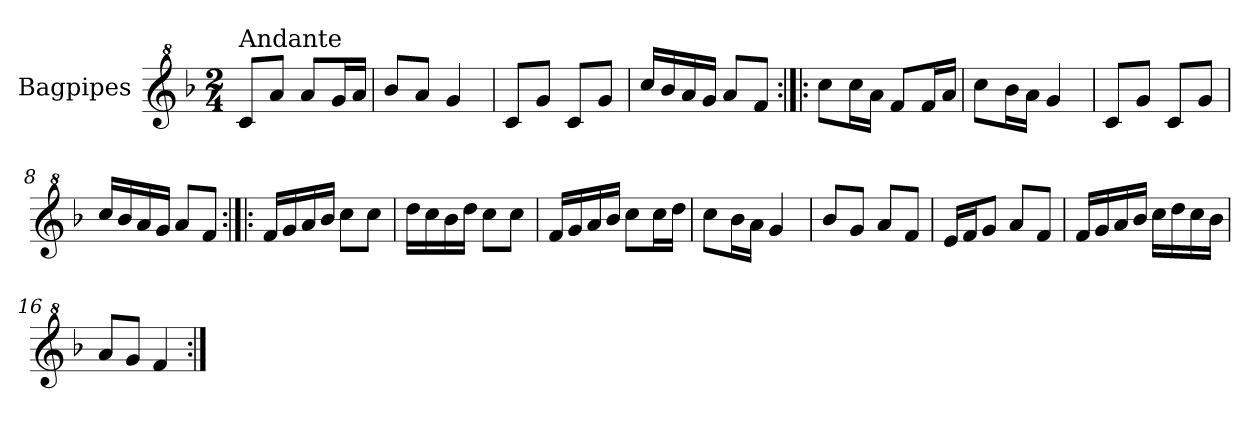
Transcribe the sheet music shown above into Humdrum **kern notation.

**kern
*part1
*staff1
*I"Bagpipes
*I'Bag
*clefG^2
*k[b-]
*F:
*M2/4
=1
!LO:TX:a:t=Andante
8cc/L
8aa/J
8aa/L
16gg/L
16aa/JJ
=2
8bb-/L
8aa/J
4gg/
=3
8cc/L
8gg/J
8cc/L
8gg/J
=4
16ccc/LL
16bb-/
16aa/
16gg/JJ
8aa/L
8ff/J
=5:|!|:
8ccc\L
16ccc\L
16aa\JJ
8ff/L
16ff/L
16aa/JJ
=6
8ccc\L
16bb-\L
16aa\JJ
4gg/
=7
8cc/L
8gg/J
8cc/L
8gg/J
!!LO:LB:g=z
=8
16ccc/LL
16bb-/
16aa/
16gg/JJ
8aa/L
8ff/J
=9:|!|:
16ff/LL
16gg/
16aa/
16bb-/JJ
8ccc\L
8ccc\J
=10
16ddd\LL
16ccc\
16bb-\
16ddd\JJ
8ccc\L
8ccc\J
=11
16ff/LL
16gg/
16aa/
16bb-/JJ
8ccc\L
16ccc\L
16ddd\JJ
=12
8ccc\L
16bb-\L
16aa\JJ
4gg/
=13
8bb-/L
8gg/J
8aa/L
8ff/J
=14
16ee/LL
16ff/J
8gg/J
8aa/L
8ff/J
!!LO:LB:g=z
=15
16ff/LL
16gg/
16aa/
16bb-/JJ
16ccc\LL
16ddd\
16ccc\
16bb-\JJ
=16
8aa/L
8gg/J
4ff/
=:|!
*-
